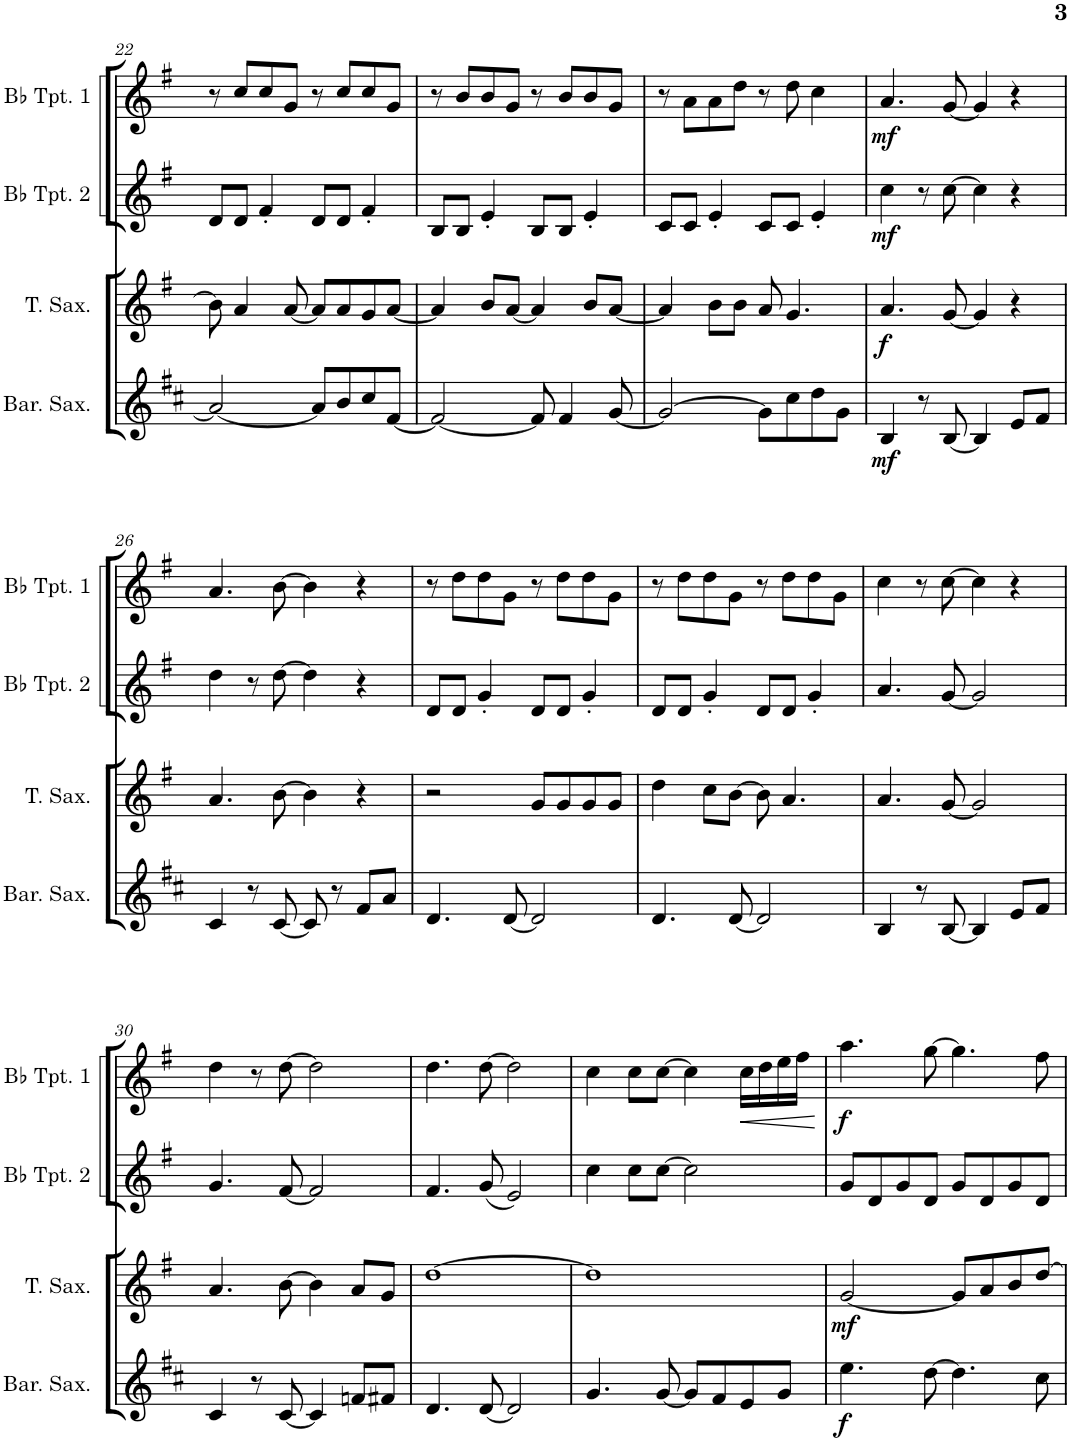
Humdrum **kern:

**kern	**dynam	**kern	**dynam	**kern	**dynam	**kern	**dynam
*part4	*part4	*part3	*part3	*part2	*part2	*part1	*part1
*staff4	*staff4	*staff3	*staff3	*staff2	*staff2	*staff1	*staff1
*I"Baritone Saxophone	*	*I"Tenor Saxophone	*	*I"Bb Trumpet 2	*	*I"Bb Trumpet 1	*
*I'Bar. Sax.	*	*I'T. Sax.	*	*I'Bb Tpt. 2	*	*I'Bb Tpt. 1	*
!!LO:PB:g=z
*clefG2	*	*clefG2	*	*clefG2	*	*clefG2	*
*Trd12c21	*	*Trd8c14	*	*Trd1c2	*	*Trd1c2	*
*k[f#c#]	*	*k[f#]	*	*k[f#]	*	*k[f#]	*
*M4/4	*	*M4/4	*	*M4/4	*	*M4/4	*
=22	=22	=22	=22	=22	=22	=22	=22
2a/_	.	8b\]	.	8d/L	.	8r	.
.	.	4a/	.	8d/J	.	8cc/L	.
.	.	.	.	4f#'/	.	8cc/	.
.	.	[8a/	.	.	.	8g/J	.
8a/L]	.	8a/L]	.	8d/L	.	8r	.
8b/	.	8a/	.	8d/J	.	8cc/L	.
8cc#/	.	8g/	.	4f#'/	.	8cc/	.
[8f#/J	.	[8a/J	.	.	.	8g/J	.
=23	=23	=23	=23	=23	=23	=23	=23
2f#/_	.	4a/]	.	8B/L	.	8r	.
.	.	.	.	8B/J	.	8b/L	.
.	.	8b/L	.	4e'/	.	8b/	.
.	.	[8a/J	.	.	.	8g/J	.
8f#/]	.	4a/]	.	8B/L	.	8r	.
4f#/	.	.	.	8B/J	.	8b/L	.
.	.	8b/L	.	4e'/	.	8b/	.
[8g/	.	[8a/J	.	.	.	8g/J	.
=24	=24	=24	=24	=24	=24	=24	=24
2g/_	.	4a/]	.	8c/L	.	8r	.
.	.	.	.	8c/J	.	8a\L	.
.	.	8b\L	.	4e'/	.	8a\	.
.	.	8b\J	.	.	.	8dd\J	.
8g\L]	.	8a/	.	8c/L	.	8r	.
8cc#\	.	4.g/	.	8c/J	.	8dd\	.
8dd\	.	.	.	4e'/	.	4cc\	.
8g\J	.	.	.	.	.	.	.
=25	=25	=25	=25	=25	=25	=25	=25
!	!LO:DY:b	!	!LO:DY:b	!	!LO:DY:b	!	!LO:DY:b
4B/	mf	4.a/	f	4cc\	mf	4.a/	mf
8r	.	.	.	8r	.	.	.
[8B/	.	[8g/	.	[8cc\	.	[8g/	.
4B/]	.	4g/]	.	4cc\]	.	4g/]	.
8e/L	.	4r	.	4r	.	4r	.
8f#/J	.	.	.	.	.	.	.
!!LO:LB:g=z
=26	=26	=26	=26	=26	=26	=26	=26
4c#/	.	4.a/	.	4dd\	.	4.a/	.
8r	.	.	.	8r	.	.	.
[8c#/	.	[8b\	.	[8dd\	.	[8b\	.
8c#/]	.	4b\]	.	4dd\]	.	4b\]	.
8r	.	.	.	.	.	.	.
8f#/L	.	4r	.	4r	.	4r	.
8a/J	.	.	.	.	.	.	.
=27	=27	=27	=27	=27	=27	=27	=27
4.d/	.	2r	.	8d/L	.	8r	.
.	.	.	.	8d/J	.	8dd\L	.
.	.	.	.	4g'/	.	8dd\	.
[8d/	.	.	.	.	.	8g\J	.
2d/]	.	8g/L	.	8d/L	.	8r	.
.	.	8g/	.	8d/J	.	8dd\L	.
.	.	8g/	.	4g'/	.	8dd\	.
.	.	8g/J	.	.	.	8g\J	.
=28	=28	=28	=28	=28	=28	=28	=28
4.d/	.	4dd\	.	8d/L	.	8r	.
.	.	.	.	8d/J	.	8dd\L	.
.	.	8cc\L	.	4g'/	.	8dd\	.
[8d/	.	[8b\J	.	.	.	8g\J	.
2d/]	.	8b\]	.	8d/L	.	8r	.
.	.	4.a/	.	8d/J	.	8dd\L	.
.	.	.	.	4g'/	.	8dd\	.
.	.	.	.	.	.	8g\J	.
=29	=29	=29	=29	=29	=29	=29	=29
4B/	.	4.a/	.	4.a/	.	4cc\	.
8r	.	.	.	.	.	8r	.
[8B/	.	[8g/	.	[8g/	.	[8cc\	.
4B/]	.	2g/]	.	2g/]	.	4cc\]	.
8e/L	.	.	.	.	.	4r	.
8f#/J	.	.	.	.	.	.	.
!!LO:LB:g=z
=30	=30	=30	=30	=30	=30	=30	=30
4c#/	.	4.a/	.	4.g/	.	4dd\	.
8r	.	.	.	.	.	8r	.
[8c#/	.	[8b\	.	[8f#/	.	[8dd\	.
4c#/]	.	4b\]	.	2f#/]	.	2dd\]	.
8fn/L	.	8a/L	.	.	.	.	.
8f#X/J	.	8g/J	.	.	.	.	.
=31	=31	=31	=31	=31	=31	=31	=31
4.d/	.	[1dd	.	4.f#/	.	4.dd\	.
[8d/	.	.	.	(8g/	.	[8dd\	.
2d/]	.	.	.	2e/)	.	2dd\]	.
=32	=32	=32	=32	=32	=32	=32	=32
4.g/	.	1dd]	.	4cc\	.	4cc\	.
.	.	.	.	8cc\L	.	8cc\L	.
[8g/	.	.	.	[8cc\J	.	[8cc\J	.
8g/L]	.	.	.	2cc\]	.	4cc\]	.
8f#/	.	.	.	.	.	.	.
!	!	!	!	!	!	!	!LO:HP:b
8e/	.	.	.	.	.	16cc\LL	<
.	.	.	.	.	.	16dd\	.
8g/J	.	.	.	.	.	16ee\	.
.	.	.	.	.	.	16ff#\JJ	.
.	.	.	.	.	.	.	[
=33	=33	=33	=33	=33	=33	=33	=33
!	!LO:DY:b	!	!LO:DY:b	!	!	!	!LO:DY:b
4.ee\	f	[2g/	mf	8g/L	.	4.aa\	f
.	.	.	.	8d/	.	.	.
.	.	.	.	8g/	.	.	.
[8dd\	.	.	.	8d/J	.	[8gg\	.
4.dd\]	.	8g/L]	.	8g/L	.	4.gg\]	.
.	.	8a/	.	8d/	.	.	.
.	.	8b/	.	8g/	.	.	.
8cc#\	.	[8dd/J	.	8d/J	.	8ff#\	.
=	=	=	=	=	=	=	=
*-	*-	*-	*-	*-	*-	*-	*-
